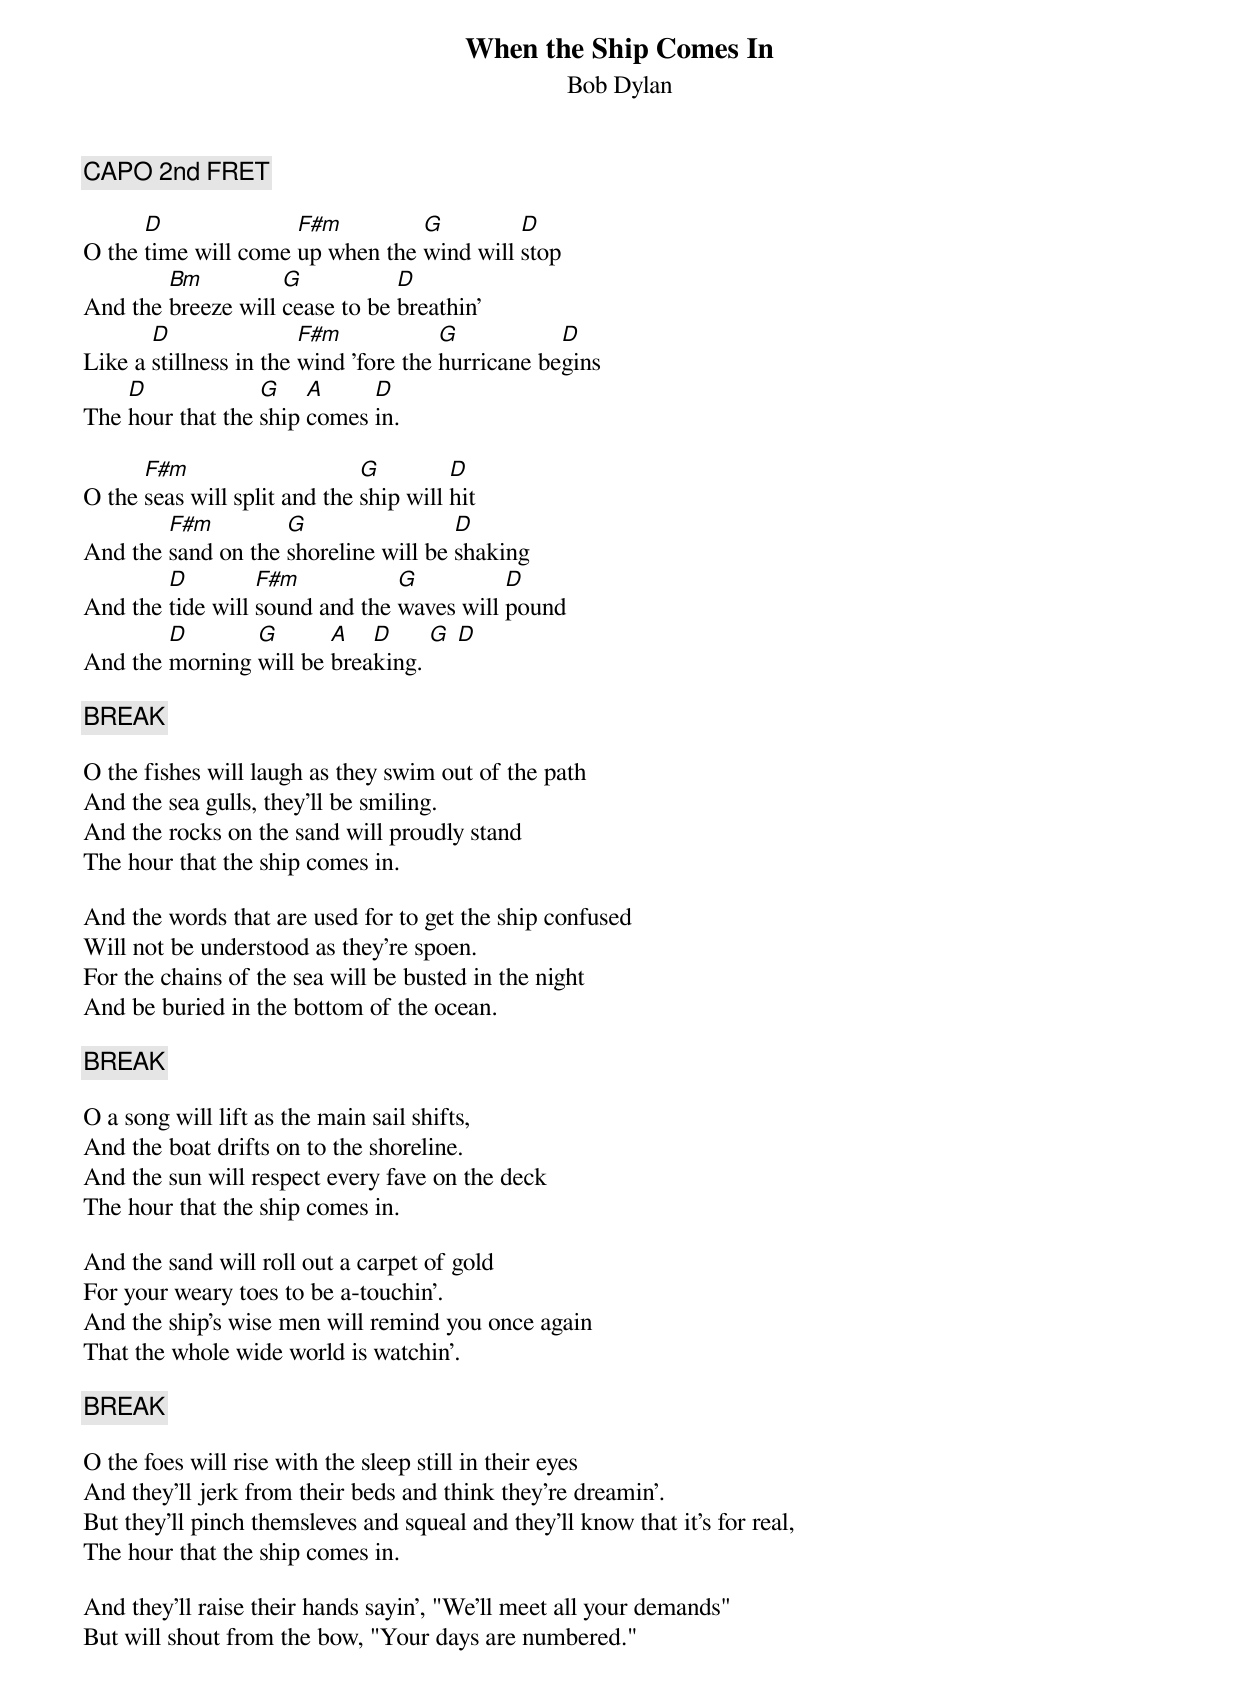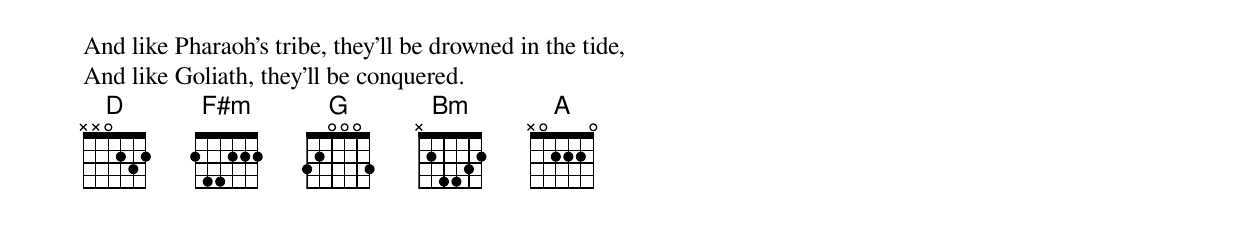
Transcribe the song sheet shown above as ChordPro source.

{t: When the Ship Comes In}
{st: Bob Dylan}

{c: CAPO 2nd FRET}

O the [D]time will come [F#m]up when the [G]wind will [D]stop
And the [Bm]breeze will [G]cease to be [D]breathin'
Like a [D]stillness in the [F#m]wind 'fore the [G]hurricane be[D]gins
The [D]hour that the [G]ship [A]comes [D]in.

O the [F#m]seas will split and the [G]ship will [D]hit
And the [F#m]sand on the [G]shoreline will be [D]shaking
And the [D]tide will [F#m]sound and the [G]waves will [D]pound
And the [D]morning [G]will be [A]brea[D]king. [G] [D]

{c: BREAK}

O the fishes will laugh as they swim out of the path
And the sea gulls, they'll be smiling.
And the rocks on the sand will proudly stand
The hour that the ship comes in.

And the words that are used for to get the ship confused
Will not be understood as they're spoen.
For the chains of the sea will be busted in the night
And be buried in the bottom of the ocean.

{c: BREAK}

O a song will lift as the main sail shifts,
And the boat drifts on to the shoreline.
And the sun will respect every fave on the deck
The hour that the ship comes in.

And the sand will roll out a carpet of gold
For your weary toes to be a-touchin'.
And the ship's wise men will remind you once again
That the whole wide world is watchin'.

{c: BREAK}

O the foes will rise with the sleep still in their eyes
And they'll jerk from their beds and think they're dreamin'.
But they'll pinch themsleves and squeal and they'll know that it's for real,
The hour that the ship comes in.

And they'll raise their hands sayin', "We'll meet all your demands"
But will shout from the bow, "Your days are numbered."
And like Pharaoh's tribe, they'll be drowned in the tide,
And like Goliath, they'll be conquered.
